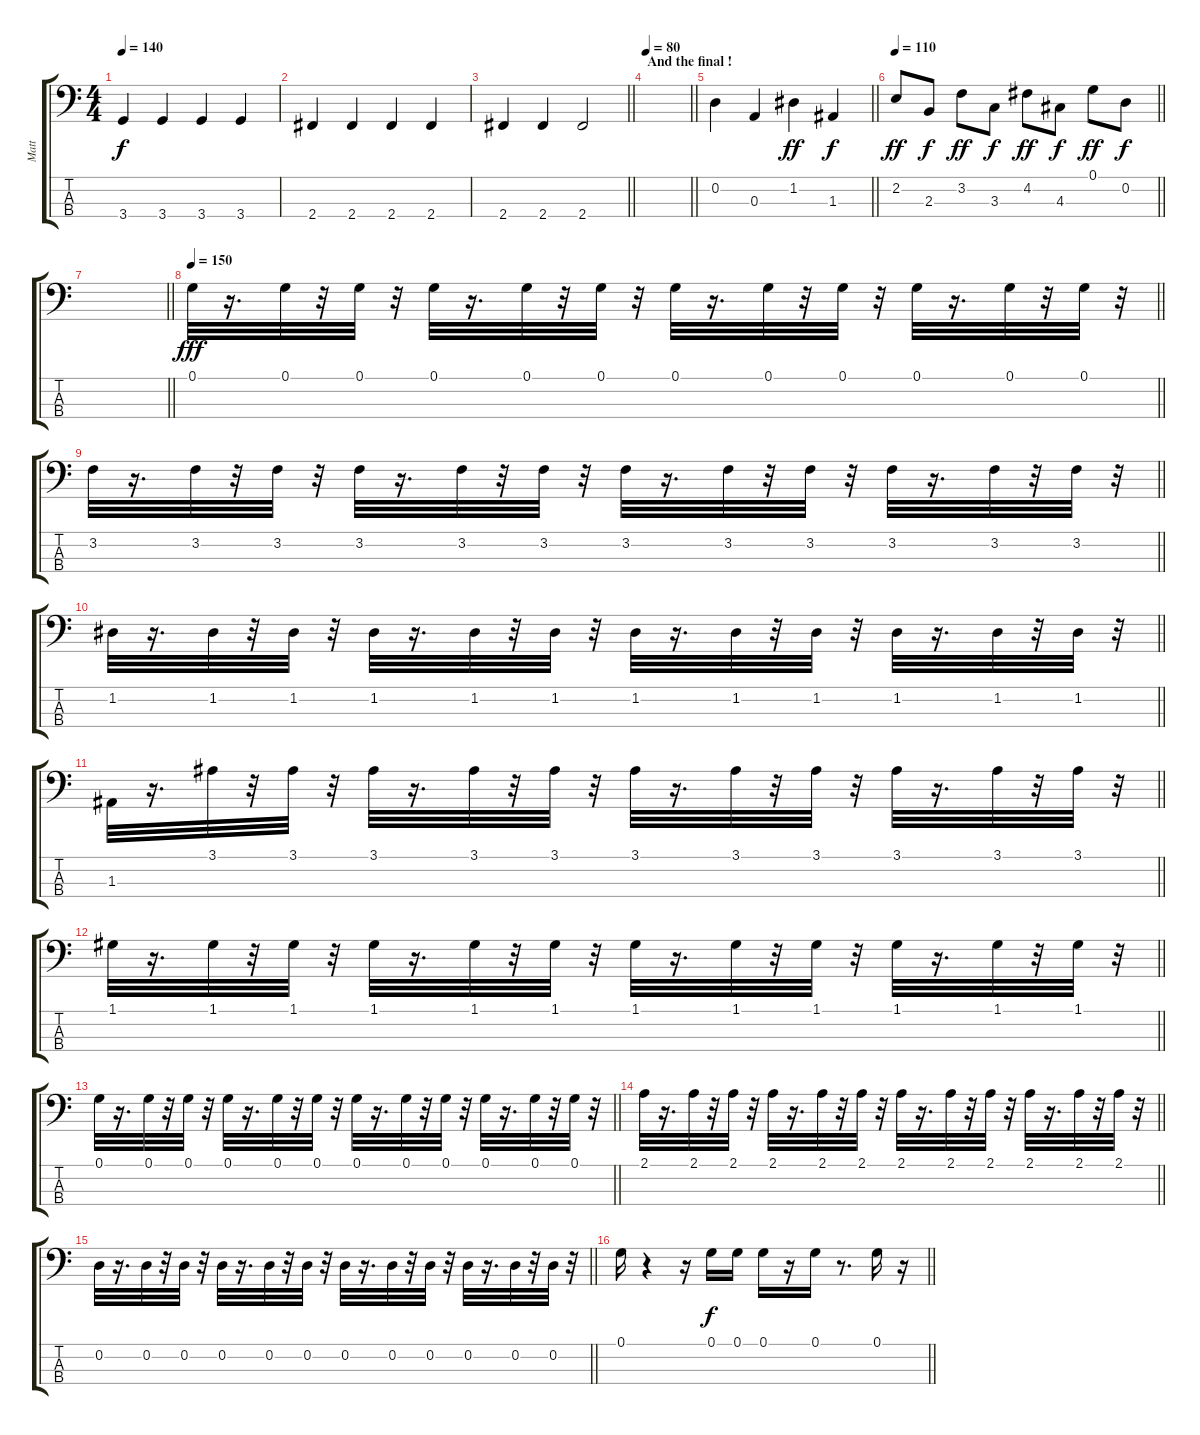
\track ("Matt" "Matt") {instrument electricbassfinger}
\staff {score tabs}
\tuning (G2 D2 A1 E1) {hide}
\ts (4 4)
\tempo 140
\clef f4
\ks c
3.4.4{dy f} 3.4.4 3.4.4 3.4.4 |
2.4.4 2.4.4 2.4.4 2.4.4 |
\barLineRight lightlight
2.4.4 2.4.4 2.4.2 |
\section ("" "And the final !")
\tempo 80
\barLineRight lightlight
|
\barLineRight lightlight
0.2.4 0.3.4 1.2.4{dy ff} 1.3.4{dy f} |
\tempo 110
\barLineRight lightlight
2.2.8{dy ff} 2.3.8{dy f} 3.2.8{dy ff} 3.3.8{dy f} 4.2.8{dy ff} 4.3.8{dy f} 0.1.8{dy ff} 0.2.8{dy f} |
\barLineRight lightlight
|
\tempo 150
\barLineRight lightlight
0.1.32{dy fff} r.16{d} 0.1.32 r.32 0.1.32 r.32 0.1.32 r.16{d} 0.1.32 r.32 0.1.32 r.32 0.1.32 r.16{d} 0.1.32 r.32 0.1.32 r.32 0.1.32 r.16{d} 0.1.32 r.32 0.1.32 r.32 |
\barLineRight lightlight
3.2.32 r.16{d} 3.2.32 r.32 3.2.32 r.32 3.2.32 r.16{d} 3.2.32 r.32 3.2.32 r.32 3.2.32 r.16{d} 3.2.32 r.32 3.2.32 r.32 3.2.32 r.16{d} 3.2.32 r.32 3.2.32 r.32 |
\barLineRight lightlight
1.2.32 r.16{d} 1.2.32 r.32 1.2.32 r.32 1.2.32 r.16{d} 1.2.32 r.32 1.2.32 r.32 1.2.32 r.16{d} 1.2.32 r.32 1.2.32 r.32 1.2.32 r.16{d} 1.2.32 r.32 1.2.32 r.32 |
\barLineRight lightlight
1.3.32 r.16{d} 3.1.32 r.32 3.1.32 r.32 3.1.32 r.16{d} 3.1.32 r.32 3.1.32 r.32 3.1.32 r.16{d} 3.1.32 r.32 3.1.32 r.32 3.1.32 r.16{d} 3.1.32 r.32 3.1.32 r.32 |
\barLineRight lightlight
1.1.32 r.16{d} 1.1.32 r.32 1.1.32 r.32 1.1.32 r.16{d} 1.1.32 r.32 1.1.32 r.32 1.1.32 r.16{d} 1.1.32 r.32 1.1.32 r.32 1.1.32 r.16{d} 1.1.32 r.32 1.1.32 r.32 |
\barLineRight lightlight
0.1.32 r.16{d} 0.1.32 r.32 0.1.32 r.32 0.1.32 r.16{d} 0.1.32 r.32 0.1.32 r.32 0.1.32 r.16{d} 0.1.32 r.32 0.1.32 r.32 0.1.32 r.16{d} 0.1.32 r.32 0.1.32 r.32 |
\barLineRight lightlight
2.1.32 r.16{d} 2.1.32 r.32 2.1.32 r.32 2.1.32 r.16{d} 2.1.32 r.32 2.1.32 r.32 2.1.32 r.16{d} 2.1.32 r.32 2.1.32 r.32 2.1.32 r.16{d} 2.1.32 r.32 2.1.32 r.32 |
\barLineRight lightlight
0.2.32 r.16{d} 0.2.32 r.32 0.2.32 r.32 0.2.32 r.16{d} 0.2.32 r.32 0.2.32 r.32 0.2.32 r.16{d} 0.2.32 r.32 0.2.32 r.32 0.2.32 r.16{d} 0.2.32 r.32 0.2.32 r.32 |
\barLineRight lightlight
0.1.16 r.4 r.16 0.1.16{dy f} 0.1.16 0.1.16 r.16 0.1.16 r.8{d} 0.1.16 r.16
